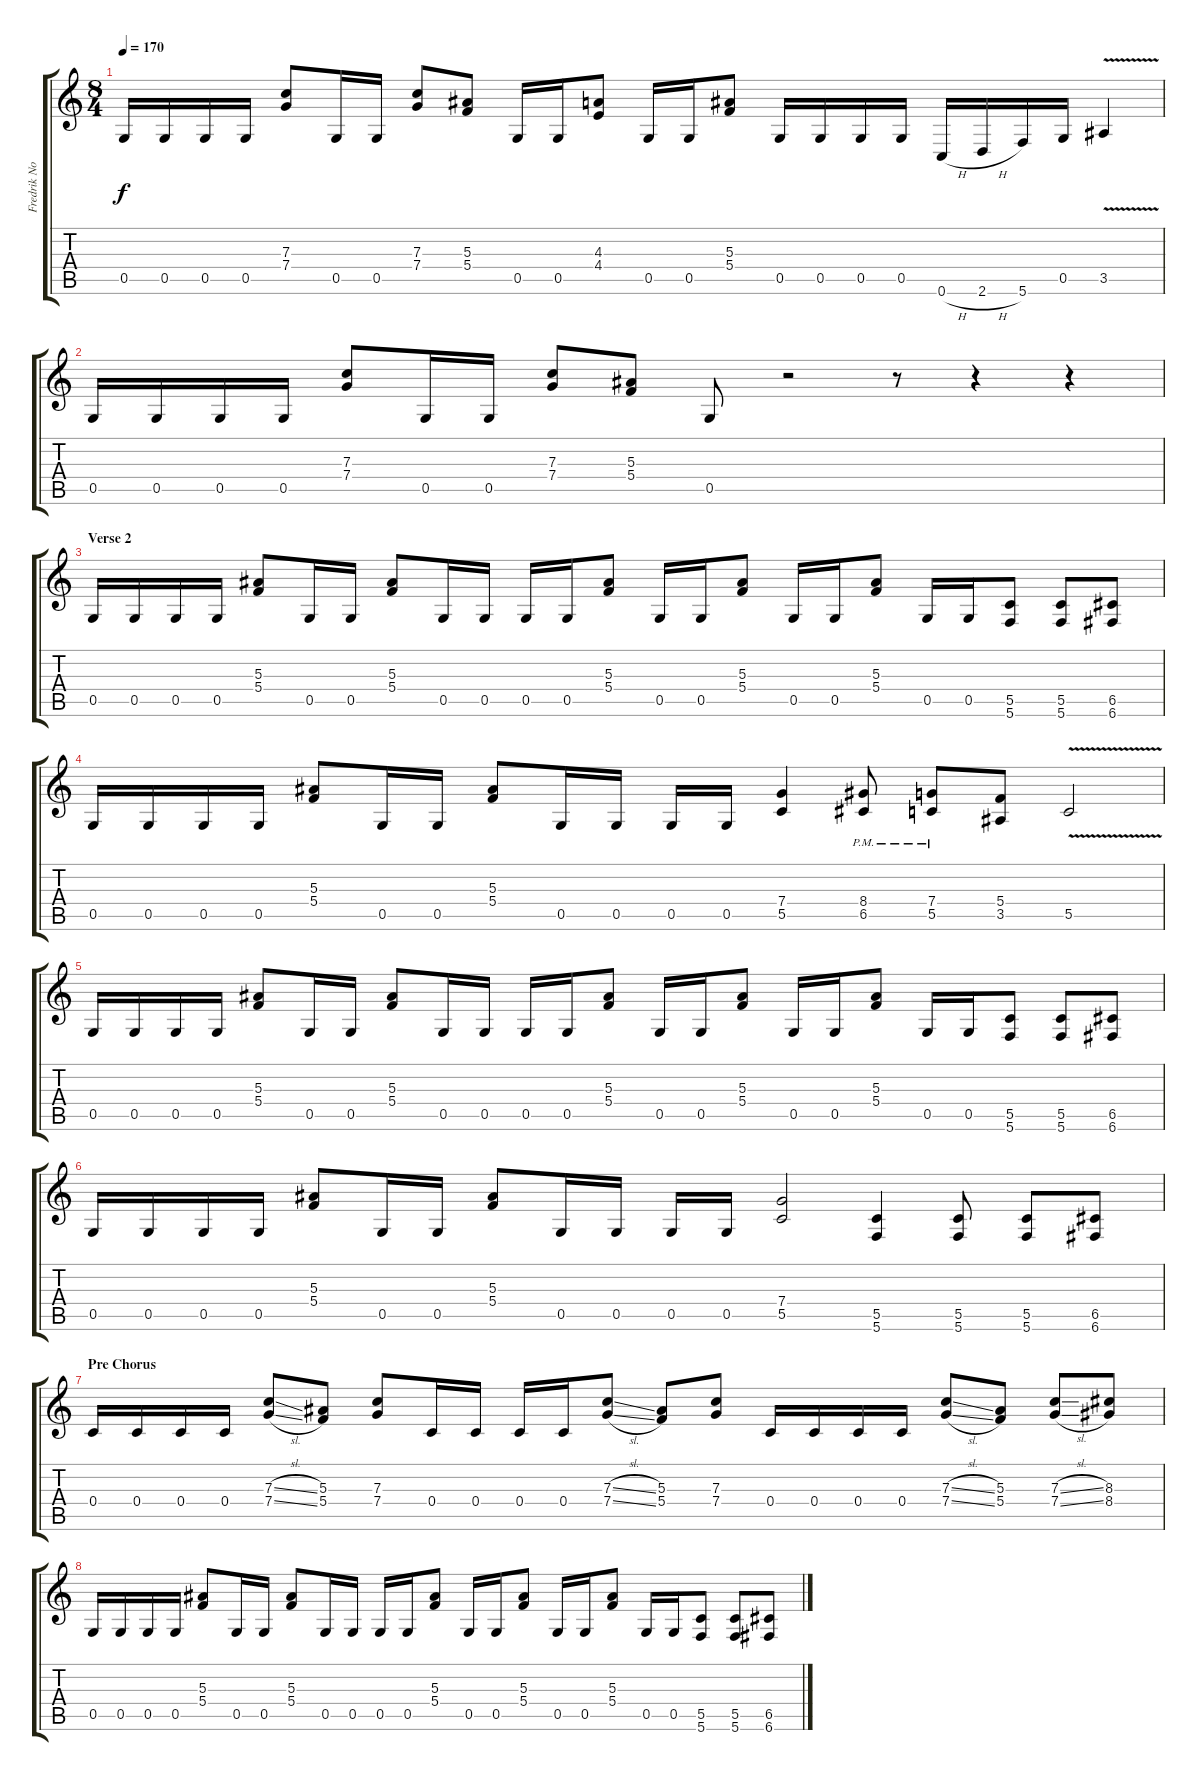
\track ("Fredrik Norstrom - Rhytm" "Fredrik No") {instrument distortionguitar}
\staff {score tabs}
\tuning (D4 A3 F3 C3 G2 C2) {hide}
\ts (8 4)
\tempo 170
\clef g2
\ks c
0.5.16{dy f} 0.5.16 0.5.16 0.5.16 (7.3 7.4).8 0.5.16 0.5.16 (7.3 7.4).8 (5.3 5.4).8 0.5.16 0.5.16 (4.3 4.4).8 0.5.16 0.5.16 (5.3 5.4).8 0.5.16 0.5.16 0.5.16 0.5.16 0.6{h}.16 2.6{h}.16 5.6.16 0.5.16 3.5{v}.4 |
0.5.16 0.5.16 0.5.16 0.5.16 (7.3 7.4).8 0.5.16 0.5.16 (7.3 7.4).8 (5.3 5.4).8 0.5.8 r.2 r.8 r.4 r.4 |
\section ("" "Verse 2")
0.5.16 0.5.16 0.5.16 0.5.16 (5.3 5.4).8 0.5.16 0.5.16 (5.3 5.4).8 0.5.16 0.5.16 0.5.16 0.5.16 (5.3 5.4).8 0.5.16 0.5.16 (5.3 5.4).8 0.5.16 0.5.16 (5.3 5.4).8 0.5.16 0.5.16 (5.5 5.6).8 (5.5 5.6).8 (6.5 6.6).8 |
0.5.16 0.5.16 0.5.16 0.5.16 (5.3 5.4).8 0.5.16 0.5.16 (5.3 5.4).8 0.5.16 0.5.16 0.5.16 0.5.16 (7.4 5.5).4 (8.4{pm} 6.5{pm}).8 (7.4{pm} 5.5{pm}).8 (5.4 3.5).8 5.5{v}.2 |
0.5.16 0.5.16 0.5.16 0.5.16 (5.3 5.4).8 0.5.16 0.5.16 (5.3 5.4).8 0.5.16 0.5.16 0.5.16 0.5.16 (5.3 5.4).8 0.5.16 0.5.16 (5.3 5.4).8 0.5.16 0.5.16 (5.3 5.4).8 0.5.16 0.5.16 (5.5 5.6).8 (5.5 5.6).8 (6.5 6.6).8 |
0.5.16 0.5.16 0.5.16 0.5.16 (5.3 5.4).8 0.5.16 0.5.16 (5.3 5.4).8 0.5.16 0.5.16 0.5.16 0.5.16 (7.4 5.5).2 (5.5 5.6).4 (5.5 5.6).8 (5.5 5.6).8 (6.5 6.6).8 |
\section ("" "Pre Chorus")
0.4.16 0.4.16 0.4.16 0.4.16 (7.3{sl} 7.4{sl}).8 (5.3 5.4).8 (7.3 7.4).8 0.4.16 0.4.16 0.4.16 0.4.16 (7.3{sl} 7.4{sl}).8 (5.3 5.4).8 (7.3 7.4).8 0.4.16 0.4.16 0.4.16 0.4.16 (7.3{sl} 7.4{sl}).8 (5.3 5.4).8 (7.3{sl} 7.4{sl}).8 (8.3 8.4).8 |
0.5.16 0.5.16 0.5.16 0.5.16 (5.3 5.4).8 0.5.16 0.5.16 (5.3 5.4).8 0.5.16 0.5.16 0.5.16 0.5.16 (5.3 5.4).8 0.5.16 0.5.16 (5.3 5.4).8 0.5.16 0.5.16 (5.3 5.4).8 0.5.16 0.5.16 (5.5 5.6).8 (5.5 5.6).8 (6.5 6.6).8
